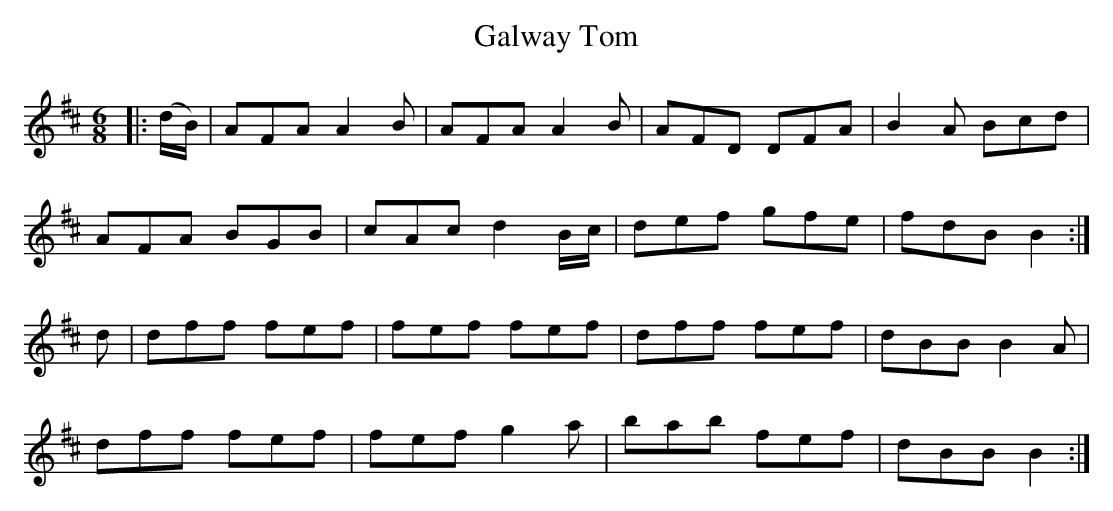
X:1
T:Galway Tom
M:6/8
L:1/8
K:Bm
|:(d/B/) | AFA A2B | AFA A2B | AFD DFA | B2A Bcd |
AFA BGB | cAc d2 B/c/ | def gfe | fdB B2 :|
d | dff fef | fef fef | dff fef | dBB B2A |
 dff fef | fef g2a | bab fef | dBB B2 :|
